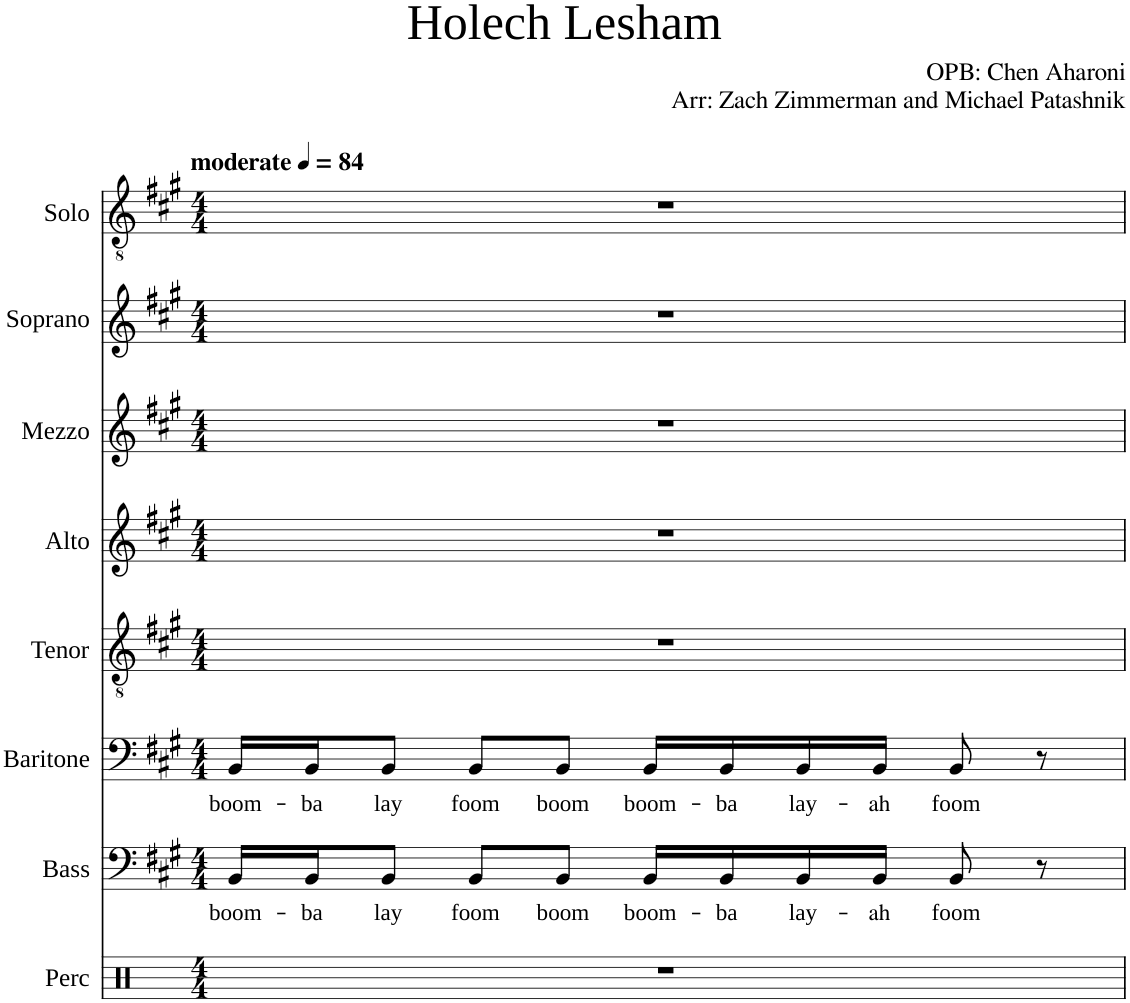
**kern	**kern	**text	**kern	**text	**kern	**kern	**kern	**kern	**kern
*part8	*part7	*part7	*part6	*part6	*part5	*part4	*part3	*part2	*part1
*staff8	*staff7	*staff7	*staff6	*staff6	*staff5	*staff4	*staff3	*staff2	*staff1
*I"Perc	*I"Bass	*	*I"Baritone	*	*I"Tenor	*I"Alto	*I"Mezzo	*I"Soprano	*I"Solo
*I'P	*I'B	*	*I'B	*	*I'T	*I'A	*I'M	*I'S	*
*clefX	*clefF4	*	*clefF4	*	*clefGv2	*clefG2	*clefG2	*clefG2	*clefGv2
*k[]	*k[f#c#g#]	*	*k[f#c#g#]	*	*k[f#c#g#]	*k[f#c#g#]	*k[f#c#g#]	*k[f#c#g#]	*k[f#c#g#]
*M4/4	*M4/4	*	*M4/4	*	*M4/4	*M4/4	*M4/4	*M4/4	*M4/4
*MM84	*MM84	*	*MM84	*	*MM84	*MM84	*MM84	*MM84	*MM84
=1	=1	=1	=1	=1	=1	=1	=1	=1	=1
!	!	!	!	!	!	!	!	!	!LO:TX:a:B:t=moderate
!	!	!LO:LY:b	!	!LO:LY:b	!	!	!	!	!
1r	16BB/LL	boom-	16BB/LL	boom-	1r	1r	1r	1r	1r
!	!	!LO:LY:b	!	!LO:LY:b	!	!	!	!	!
.	16BB/J	-ba	16BB/J	-ba	.	.	.	.	.
!	!	!LO:LY:b	!	!LO:LY:b	!	!	!	!	!
.	8BB/J	lay	8BB/J	lay	.	.	.	.	.
!	!	!LO:LY:b	!	!LO:LY:b	!	!	!	!	!
.	8BB/L	foom	8BB/L	foom	.	.	.	.	.
!	!	!LO:LY:b	!	!LO:LY:b	!	!	!	!	!
.	8BB/J	boom	8BB/J	boom	.	.	.	.	.
!	!	!LO:LY:b	!	!LO:LY:b	!	!	!	!	!
.	16BB/LL	boom-	16BB/LL	boom-	.	.	.	.	.
!	!	!LO:LY:b	!	!LO:LY:b	!	!	!	!	!
.	16BB/	-ba	16BB/	-ba	.	.	.	.	.
!	!	!LO:LY:b	!	!LO:LY:b	!	!	!	!	!
.	16BB/	lay-	16BB/	lay-	.	.	.	.	.
!	!	!LO:LY:b	!	!LO:LY:b	!	!	!	!	!
.	16BB/JJ	-ah	16BB/JJ	-ah	.	.	.	.	.
!	!	!LO:LY:b	!	!LO:LY:b	!	!	!	!	!
.	8BB/	foom	8BB/	foom	.	.	.	.	.
.	8r	.	8r	.	.	.	.	.	.
=	=	=	=	=	=	=	=	=	=
*-	*-	*-	*-	*-	*-	*-	*-	*-	*-
